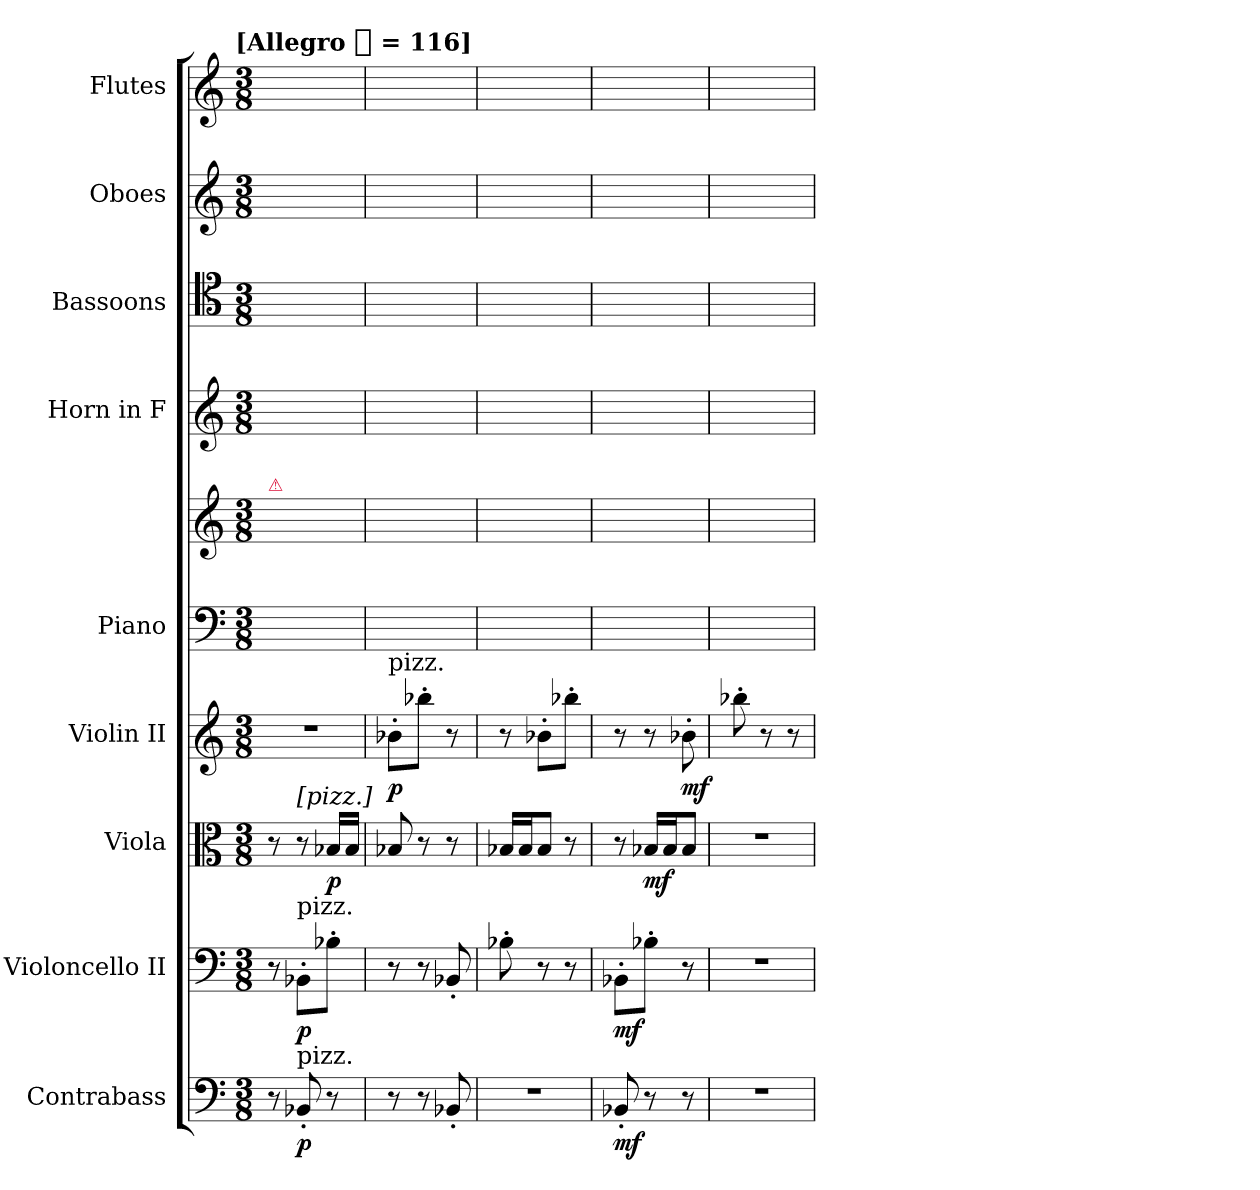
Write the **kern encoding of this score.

**kern	**dynam	**kern	**dynam	**kern	**dynam	**kern	**dynam	**kern	**kern	**kern	**kern	**kern	**kern
*part9	*part9	*part8	*part8	*part7	*part7	*part6	*part6	*part5	*part5	*part4	*part3	*part2	*part1
*staff10	*staff10	*staff9	*staff9	*staff8	*staff8	*staff7	*staff7	*staff6	*staff5	*staff4	*staff3	*staff2	*staff1
*I"Contrabass	*	*I"Violoncello II	*	*I"Viola	*	*I"Violin II	*	*I"Piano	*	*I"Horn in F	*I"Bassoons	*I"Oboes	*I"Flutes
*I'Cb.	*	*I'Vc.	*	*I'Vla.	*	*I'Vln. II	*	*I'Pno	*	*I'Hn.	*I'Bsn.	*I'Ob.	*I'Fl.
*clefF4	*	*clefF4	*	*clefC3	*	*clefG2	*	*clefF4	*clefG2	*clefG2	*clefC4	*clefG2	*clefG2
*ITrd7c12	*	*	*	*	*	*	*	*	*	*ITrd4c7	*	*	*
*k[]	*	*k[]	*	*k[]	*	*k[]	*	*k[]	*k[]	*	*k[]	*k[]	*k[]
!!LO:TX:omd:t=[Allegro [quarter] = 116]
*M3/8	*	*M3/8	*	*M3/8	*	*M3/8	*	*M3/8	*M3/8	*M3/8	*M3/8	*M3/8	*M3/8
*MM116	*	*MM116	*	*MM116	*	*MM116	*	*MM116	*MM116	*MM116	*MM116	*MM116	*MM116
=1	=1	=1	=1	=1	=1	=1	=1	=1	=1	=1	=1	=1	=1
!	!	!	!	!	!	!	!	!	!LO:TX:a:color=crimson:t=⚠	!	!	!	!
8r	.	8r	.	8r	.	8%3r	.	8ryy	8ryy	8ryy	8ryy	8ryy	8ryy
!	!	!	!	!LO:TX:a:t=[pizz.]	!	!	!	!	!	!	!	!	!
!	!	!LO:TX:a:t=pizz.	!	!	!	!	!	!	!	!	!	!	!
!LO:TX:a:t=pizz.	!	!	!	!	!	!	!	!	!	!	!	!	!
8BBB-X'	p	8BB-X'L	p	8r	.	.	.	8ryy	8ryy	4ryy	8ryy	8ryy	8ryy
8r	.	8B-X'J	.	16B-XLL	p	.	.	8ryy	8ryy	.	8ryy	8ryy	8ryy
.	.	.	.	16B-JJ	.	.	.	.	.	.	.	.	.
=2	=2	=2	=2	=2	=2	=2	=2	=2	=2	=2	=2	=2	=2
!	!	!	!	!	!	!LO:TX:a:t=pizz.	!	!	!	!	!	!	!
8r	.	8r	.	8B-X	.	8b-X'L	p	8ryy	8ryy	4ryy	8%3ryy	8%3ryy	8ryy
8r	.	8r	.	8r	.	8bb-X'J	.	8ryy	8ryy	.	.	.	8ryy
8BBB-X'	.	8BB-X'	.	8r	.	8r	.	8ryy	8ryy	8ryy	.	.	8ryy
=3	=3	=3	=3	=3	=3	=3	=3	=3	=3	=3	=3	=3	=3
8%3r	.	8B-X'	.	16B-XLL	.	8r	.	8ryy	8ryy	8ryy	8%3ryy	8%3ryy	8ryy
.	.	.	.	16B-J	.	.	.	.	.	.	.	.	.
.	.	8r	.	8B-J	.	8b-X'L	.	8ryy	8ryy	4ryy	.	.	8ryy
.	.	8r	.	8r	.	8bb-X'J	.	8ryy	8ryy	.	.	.	8ryy
=4	=4	=4	=4	=4	=4	=4	=4	=4	=4	=4	=4	=4	=4
8BBB-X'	mf	8BB-X'L	mf	8r	.	8r	.	8ryy	8ryy	4ryy	8%3ryy	8%3ryy	8ryy
8r	.	8B-X'J	.	16B-XLL	mf	8r	.	8ryy	8ryy	.	.	.	8ryy
.	.	.	.	16B-J	.	.	.	.	.	.	.	.	.
8r	.	8r	.	8B-J	.	8b-X'	mf	8ryy	8ryy	8ryy	.	.	8ryy
=5	=5	=5	=5	=5	=5	=5	=5	=5	=5	=5	=5	=5	=5
8%3r	.	8%3r	.	8%3r	.	8bb-X'	.	8ryy	8ryy	4ryy	8%3ryy	8%3ryy	8ryy
.	.	.	.	.	.	8r	.	8ryy	8ryy	.	.	.	8ryy
.	.	.	.	.	.	8r	.	8ryy	8ryy	8ryy	.	.	8ryy
=	=	=	=	=	=	=	=	=	=	=	=	=	=
*-	*-	*-	*-	*-	*-	*-	*-	*-	*-	*-	*-	*-	*-
